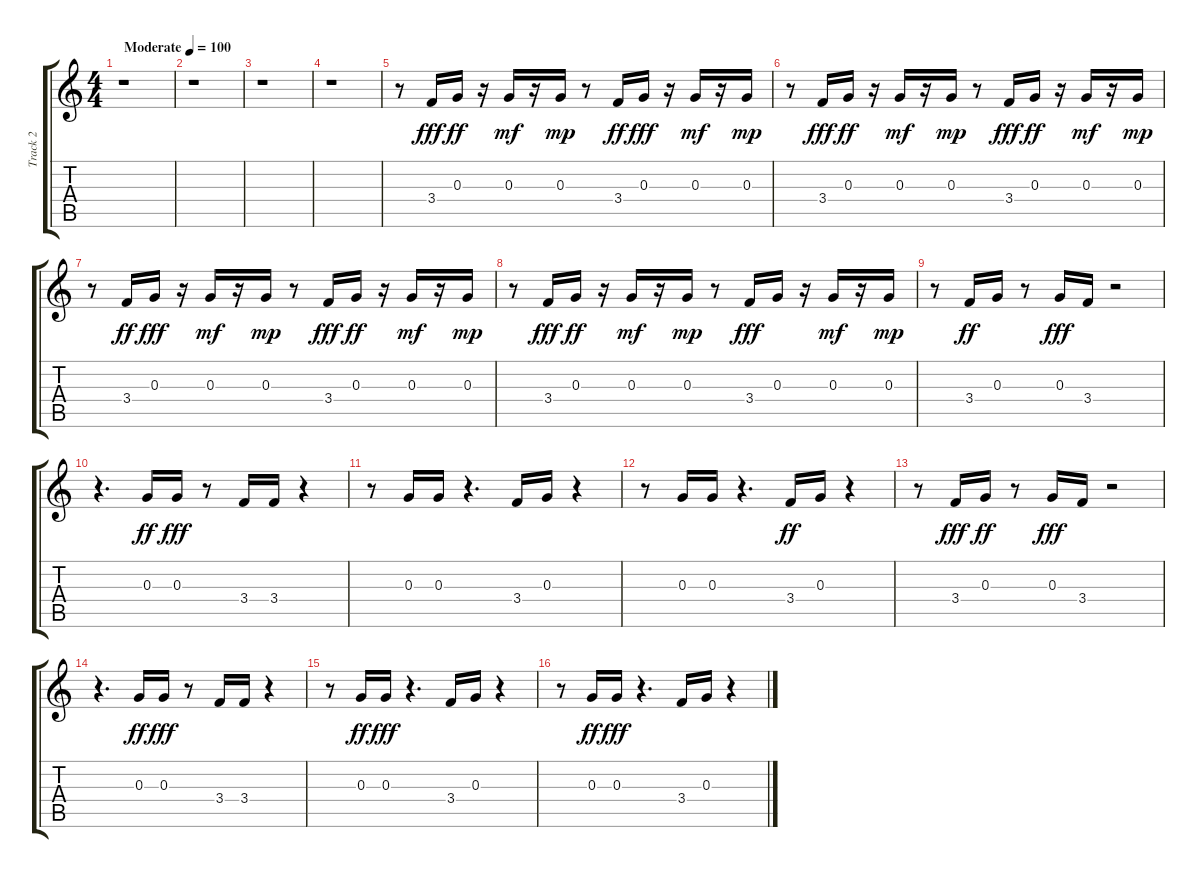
\track ("Track 2" "Track 2") {instrument electricbassfinger}
\staff {score tabs}
\tuning (E4 B3 G3 D3 A2 E2) {hide}
\ts (4 4)
\tempo (100 "Moderate")
\clef g2
\ks c
r.1{dy fff instrument electricbassfinger} |
r.1 |
r.1 |
r.1 |
r.8 3.4.16 0.3.16{dy ff} r.16 0.3.16{dy mf} r.16 0.3.16{dy mp} r.8 3.4.16{dy ff} 0.3.16{dy fff} r.16 0.3.16{dy mf} r.16 0.3.16{dy mp} |
r.8 3.4.16{dy fff} 0.3.16{dy ff} r.16 0.3.16{dy mf} r.16 0.3.16{dy mp} r.8 3.4.16{dy fff} 0.3.16{dy ff} r.16 0.3.16{dy mf} r.16 0.3.16{dy mp} |
r.8 3.4.16{dy ff} 0.3.16{dy fff} r.16 0.3.16{dy mf} r.16 0.3.16{dy mp} r.8 3.4.16{dy fff} 0.3.16{dy ff} r.16 0.3.16{dy mf} r.16 0.3.16{dy mp} |
r.8 3.4.16{dy fff} 0.3.16{dy ff} r.16 0.3.16{dy mf} r.16 0.3.16{dy mp} r.8 3.4.16{dy fff} 0.3.16 r.16 0.3.16{dy mf} r.16 0.3.16{dy mp} |
r.8 3.4.16{dy ff} 0.3.16 r.8 0.3.16{dy fff} 3.4.16 r.2 |
r.4{d} 0.3.16{dy ff} 0.3.16{dy fff} r.8 3.4.16 3.4.16 r.4 |
r.8 0.3.16 0.3.16 r.4{d} 3.4.16 0.3.16 r.4 |
r.8 0.3.16 0.3.16 r.4{d} 3.4.16{dy ff} 0.3.16 r.4 |
r.8 3.4.16{dy fff} 0.3.16{dy ff} r.8 0.3.16{dy fff} 3.4.16 r.2 |
r.4{d} 0.3.16{dy ff} 0.3.16{dy fff} r.8 3.4.16 3.4.16 r.4 |
r.8 0.3.16{dy ff} 0.3.16{dy fff} r.4{d} 3.4.16 0.3.16 r.4 |
r.8 0.3.16{dy ff} 0.3.16{dy fff} r.4{d} 3.4.16 0.3.16 r.4
